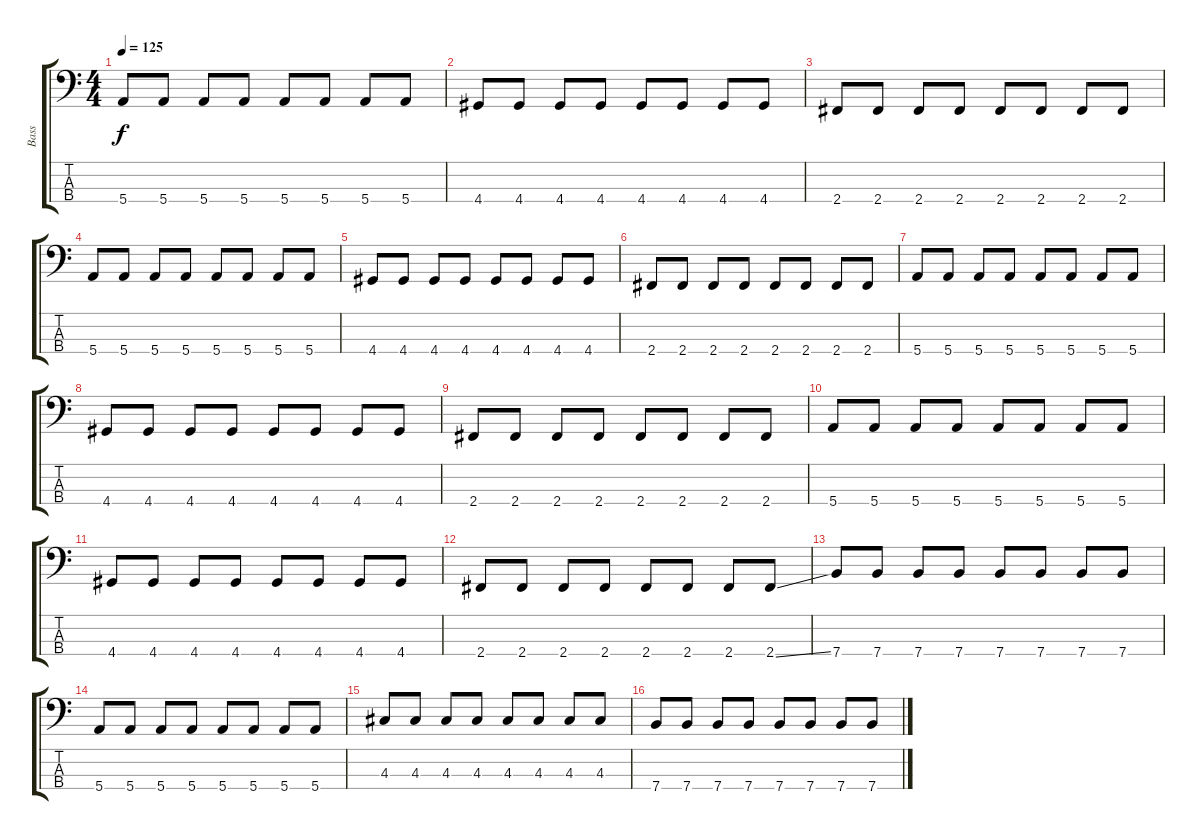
\track ("Bass" "Bass") {instrument electricbasspick}
\staff {score tabs}
\tuning (G2 D2 A1 E1) {hide}
\ts (4 4)
\tempo 125
\clef f4
\ks c
5.4.8{dy f} 5.4.8 5.4.8 5.4.8 5.4.8 5.4.8 5.4.8 5.4.8 |
4.4.8 4.4.8 4.4.8 4.4.8 4.4.8 4.4.8 4.4.8 4.4.8 |
2.4.8 2.4.8 2.4.8 2.4.8 2.4.8 2.4.8 2.4.8 2.4.8 |
5.4.8 5.4.8 5.4.8 5.4.8 5.4.8 5.4.8 5.4.8 5.4.8 |
4.4.8 4.4.8 4.4.8 4.4.8 4.4.8 4.4.8 4.4.8 4.4.8 |
2.4.8 2.4.8 2.4.8 2.4.8 2.4.8 2.4.8 2.4.8 2.4.8 |
5.4.8 5.4.8 5.4.8 5.4.8 5.4.8 5.4.8 5.4.8 5.4.8 |
4.4.8 4.4.8 4.4.8 4.4.8 4.4.8 4.4.8 4.4.8 4.4.8 |
2.4.8 2.4.8 2.4.8 2.4.8 2.4.8 2.4.8 2.4.8 2.4.8 |
5.4.8 5.4.8 5.4.8 5.4.8 5.4.8 5.4.8 5.4.8 5.4.8 |
4.4.8 4.4.8 4.4.8 4.4.8 4.4.8 4.4.8 4.4.8 4.4.8 |
2.4.8 2.4.8 2.4.8 2.4.8 2.4.8 2.4.8 2.4.8 2.4{ss}.8 |
7.4.8 7.4.8 7.4.8 7.4.8 7.4.8 7.4.8 7.4.8 7.4.8 |
5.4.8 5.4.8 5.4.8 5.4.8 5.4.8 5.4.8 5.4.8 5.4.8 |
4.3.8 4.3.8 4.3.8 4.3.8 4.3.8 4.3.8 4.3.8 4.3.8 |
7.4.8 7.4.8 7.4.8 7.4.8 7.4.8 7.4.8 7.4.8 7.4.8
